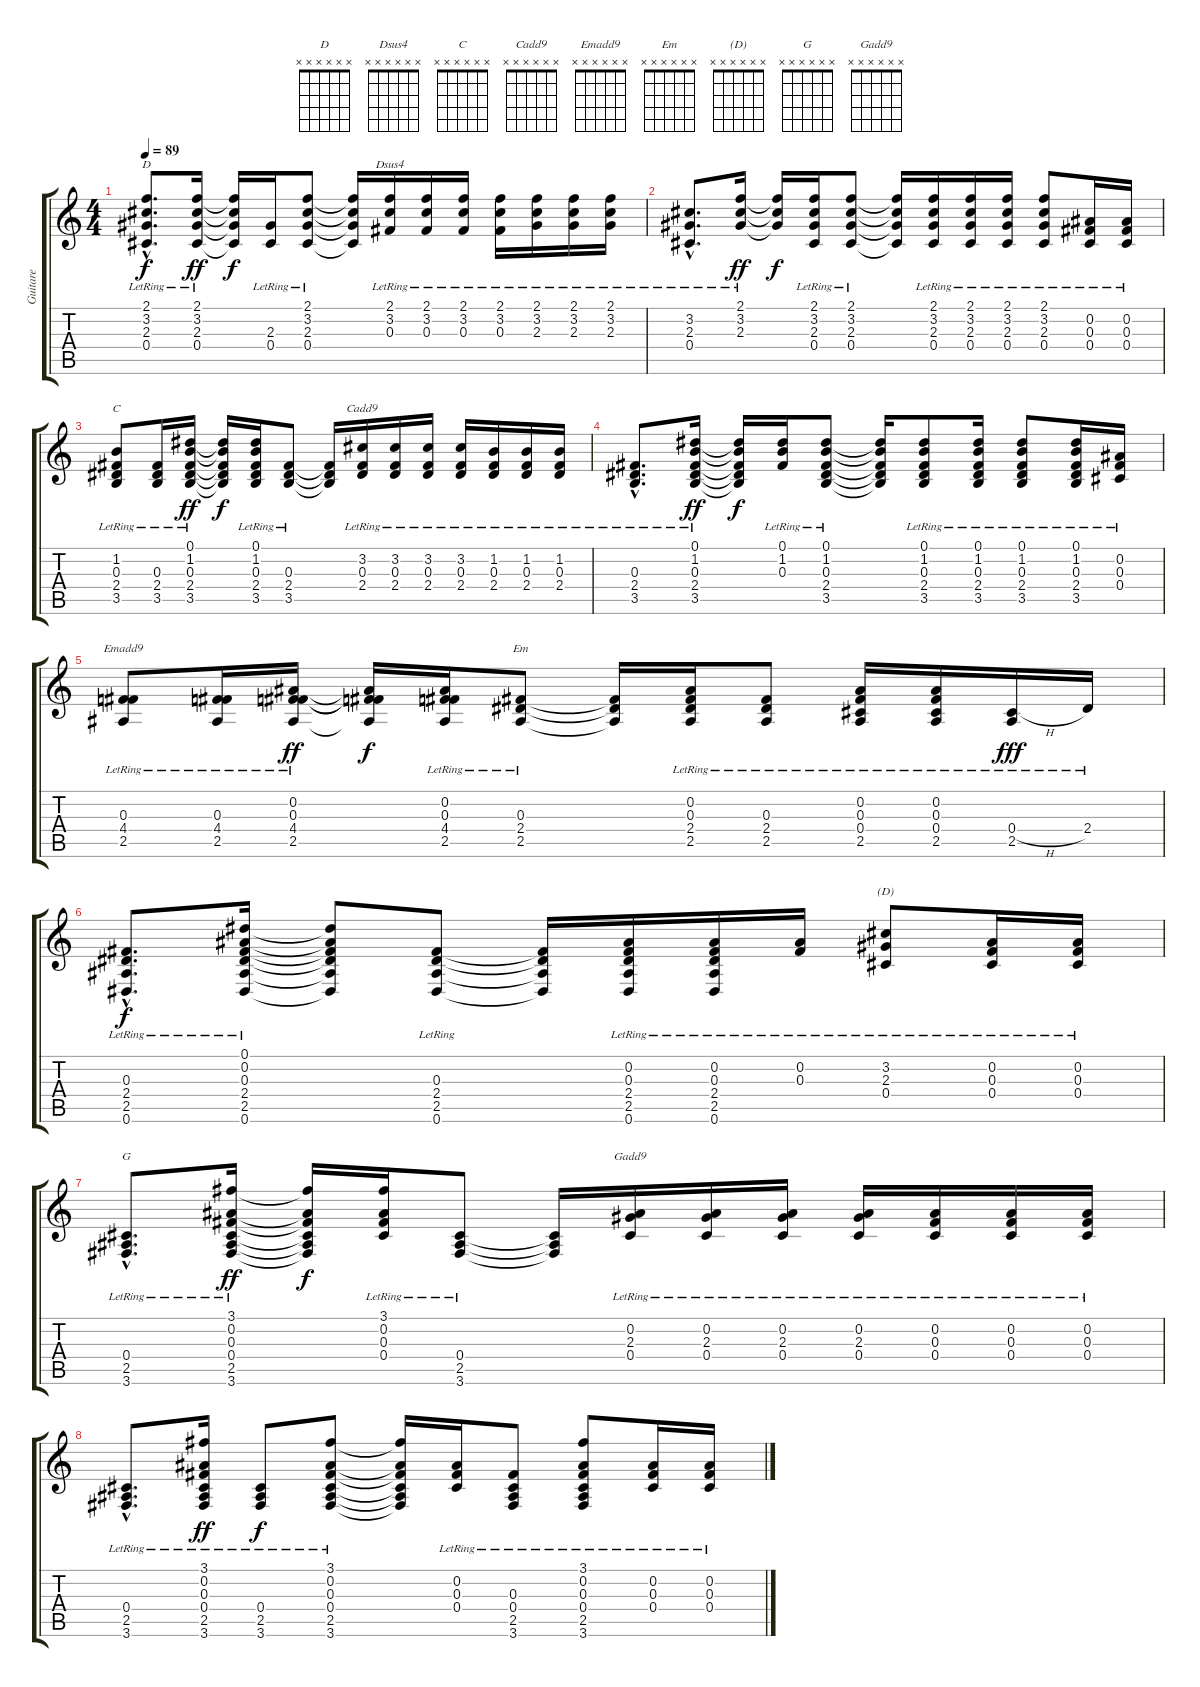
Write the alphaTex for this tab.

\track ("Guitare" "Guitare") {instrument acousticguitarsteel}
\staff {score tabs}
\tuning (Eb4 Bb3 Gb3 Db3 Ab2 Eb2) {hide}
\chord ("D" x x x x x x) {firstfret 0}
\chord ("Dsus4" x x x x x x) {firstfret 0}
\chord ("C" x x x x x x) {firstfret 0}
\chord ("Cadd9" x x x x x x) {firstfret 0}
\chord ("Emadd9" x x x x x x) {firstfret 0}
\chord ("Em" x x x x x x) {firstfret 0}
\chord ("(D)" x x x x x x) {firstfret 0}
\chord ("G" x x x x x x) {firstfret 0}
\chord ("Gadd9" x x x x x x) {firstfret 0}
\ts (4 4)
\tempo 89
\clef g2
\ks c
(2.1{hac lr} 3.2{hac lr} 2.3{hac lr} 0.4{hac lr}).8{d ch "D" dy f} (2.1{lr} 3.2{lr} 2.3{lr} 0.4{lr}).16{dy ff} (2.1{t} 3.2{t} 2.3{t} 0.4{t}).16{dy f} (2.3{lr} 0.4{lr}).16 (2.1{lr} 3.2{lr} 2.3{lr} 0.4{lr}).8 (2.1{t} 3.2{t} 2.3{t} 0.4{t}).16 (2.1{lr} 3.2{lr} 0.3{lr}).16{ch "Dsus4"} (2.1{lr} 3.2{lr} 0.3{lr}).16 (2.1{lr} 3.2{lr} 0.3{lr}).16 (2.1{lr} 3.2{lr} 0.3{lr}).16 (2.1{lr} 3.2{lr} 2.3{lr}).16 (2.1{lr} 3.2{lr} 2.3{lr}).16 (2.1{lr} 3.2{lr} 2.3{lr}).16 |
(3.2{hac lr} 2.3{hac lr} 0.4{hac lr}).8{d} (2.1{lr} 3.2{lr} 2.3{lr}).16{dy ff} (2.1{t} 3.2{t} 2.3{t}).16{dy f} (2.1{lr} 3.2{lr} 2.3{lr} 0.4{lr}).16 (2.1{lr} 3.2{lr} 2.3{lr} 0.4{lr}).8 (2.1{t} 3.2{t} 2.3{t} 0.4{t}).16 (2.1{lr} 3.2{lr} 2.3{lr} 0.4{lr}).16 (2.1{lr} 3.2{lr} 2.3{lr} 0.4{lr}).16 (2.1{lr} 3.2{lr} 2.3{lr} 0.4{lr}).16 (2.1{lr} 3.2{lr} 2.3{lr} 0.4{lr}).8 (0.2{lr} 0.3{lr} 0.4{lr}).16 (0.2{lr} 0.3{lr} 0.4{lr}).16 |
(1.2{lr} 0.3{lr} 2.4{lr} 3.5{lr}).8{ch "C"} (0.3{lr} 2.4{lr} 3.5{lr}).16 (0.1{lr} 1.2{lr} 0.3{lr} 2.4{lr} 3.5{lr}).16{dy ff} (0.1{t} 1.2{t} 0.3{t} 2.4{t} 3.5{t}).16{dy f} (0.1{lr} 1.2{lr} 0.3{lr} 2.4{lr} 3.5{lr}).16 (0.3{lr} 2.4{lr} 3.5{lr}).8 (0.3{t} 2.4{t} 3.5{t}).16 (3.2{lr} 0.3{lr} 2.4{lr}).16{ch "Cadd9"} (3.2{lr} 0.3{lr} 2.4{lr}).16 (3.2{lr} 0.3{lr} 2.4{lr}).16 (3.2{lr} 0.3{lr} 2.4{lr}).16 (1.2{lr} 0.3{lr} 2.4{lr}).16 (1.2{lr} 0.3{lr} 2.4{lr}).16 (1.2{lr} 0.3{lr} 2.4{lr}).16 |
(0.3{hac lr} 2.4{hac lr} 3.5{hac lr}).8{d} (0.1{lr} 1.2{lr} 0.3{lr} 2.4{lr} 3.5{lr}).16{dy ff} (0.1{t} 1.2{t} 0.3{t} 2.4{t} 3.5{t}).16{dy f} (0.1{lr} 1.2{lr} 0.3{lr}).16 (0.1{lr} 1.2{lr} 0.3{lr} 2.4{lr} 3.5{lr}).8 (0.1{t} 1.2{t} 0.3{t} 2.4{t} 3.5{t}).16 (0.1{lr} 1.2{lr} 0.3{lr} 2.4{lr} 3.5{lr}).8 (0.1{lr} 1.2{lr} 0.3{lr} 2.4{lr} 3.5{lr}).16 (0.1{lr} 1.2{lr} 0.3{lr} 2.4{lr} 3.5{lr}).8 (0.1{lr} 1.2{lr} 0.3{lr} 2.4{lr} 3.5{lr}).16 (0.2{lr} 0.3{lr} 0.4{lr}).16 |
(0.3{lr} 4.4{lr} 2.5{lr}).8{ch "Emadd9"} (0.3{lr} 4.4{lr} 2.5{lr}).16 (0.2{lr} 0.3{lr} 4.4{lr} 2.5{lr}).16{dy ff} (0.2{t} 0.3{t} 4.4{t} 2.5{t}).16{dy f} (0.2{lr} 0.3{lr} 4.4{lr} 2.5{lr}).16 (0.3{lr} 2.4{lr} 2.5{lr}).8{ch "Em"} (0.3{t} 2.4{t} 2.5{t}).16 (0.2{lr} 0.3{lr} 2.4{lr} 2.5{lr}).16 (0.3{lr} 2.4{lr} 2.5{lr}).8 (0.2{lr} 0.3{lr} 0.4{lr} 2.5{lr}).16 (0.2{lr} 0.3{lr} 0.4{lr} 2.5{lr}).16 (0.4{h} 2.5{lr}).16{dy fff} 2.4{lr}.16 |
(0.3{hac lr} 2.4{hac lr} 2.5{hac lr} 0.6{hac lr}).8{d dy f} (0.1{lr} 0.2{lr} 0.3{lr} 2.4{lr} 2.5{lr} 0.6{lr}).16 (0.1{t} 0.2{t} 0.3{t} 2.4{t} 2.5{t} 0.6{t}).8 (0.3{lr} 2.4{lr} 2.5{lr} 0.6{lr}).8 (0.3{t} 2.4{t} 2.5{t} 0.6{t}).16 (0.2{lr} 0.3{lr} 2.4{lr} 2.5{lr} 0.6{lr}).16 (0.2{lr} 0.3{lr} 2.4{lr} 2.5{lr} 0.6{lr}).16 (0.2{lr} 0.3{lr}).16 (3.2{lr} 2.3{lr} 0.4{lr}).8{ch "(D)"} (0.2{lr} 0.3{lr} 0.4{lr}).16 (0.2{lr} 0.3{lr} 0.4{lr}).16 |
(0.4{hac lr} 2.5{hac lr} 3.6{hac lr}).8{d ch "G"} (3.1{lr} 0.2{lr} 0.3{lr} 0.4{lr} 2.5{lr} 3.6{lr}).16{dy ff} (3.1{t} 0.2{t} 0.3{t} 0.4{t} 2.5{t} 3.6{t}).16{dy f} (3.1{lr} 0.2{lr} 0.3{lr} 0.4{lr}).16 (0.4{lr} 2.5{lr} 3.6{lr}).8 (0.4{t} 2.5{t} 3.6{t}).16 (0.2{lr} 2.3{lr} 0.4{lr}).16{ch "Gadd9"} (0.2{lr} 2.3{lr} 0.4{lr}).16 (0.2{lr} 2.3{lr} 0.4{lr}).16 (0.2{lr} 2.3{lr} 0.4{lr}).16 (0.2{lr} 0.3{lr} 0.4{lr}).16 (0.2{lr} 0.3{lr} 0.4{lr}).16 (0.2{lr} 0.3{lr} 0.4{lr}).16 |
(0.4{hac lr} 2.5{hac lr} 3.6{hac lr}).8{d} (3.1{lr} 0.2{lr} 0.3{lr} 0.4{lr} 2.5{lr} 3.6{lr}).16{dy ff} (0.4{lr} 2.5{lr} 3.6{lr}).8{dy f} (3.1{lr} 0.2{lr} 0.3{lr} 0.4{lr} 2.5{lr} 3.6{lr}).8 (3.1{t} 0.2{t} 0.3{t} 0.4{t} 2.5{t} 3.6{t}).16 (0.2{lr} 0.3{lr} 0.4{lr}).16 (0.3{lr} 0.4{lr} 2.5{lr} 3.6{lr}).8 (3.1{lr} 0.2{lr} 0.3{lr} 0.4{lr} 2.5{lr} 3.6{lr}).8 (0.2{lr} 0.3{lr} 0.4{lr}).16 (0.2{lr} 0.3{lr} 0.4{lr}).16
